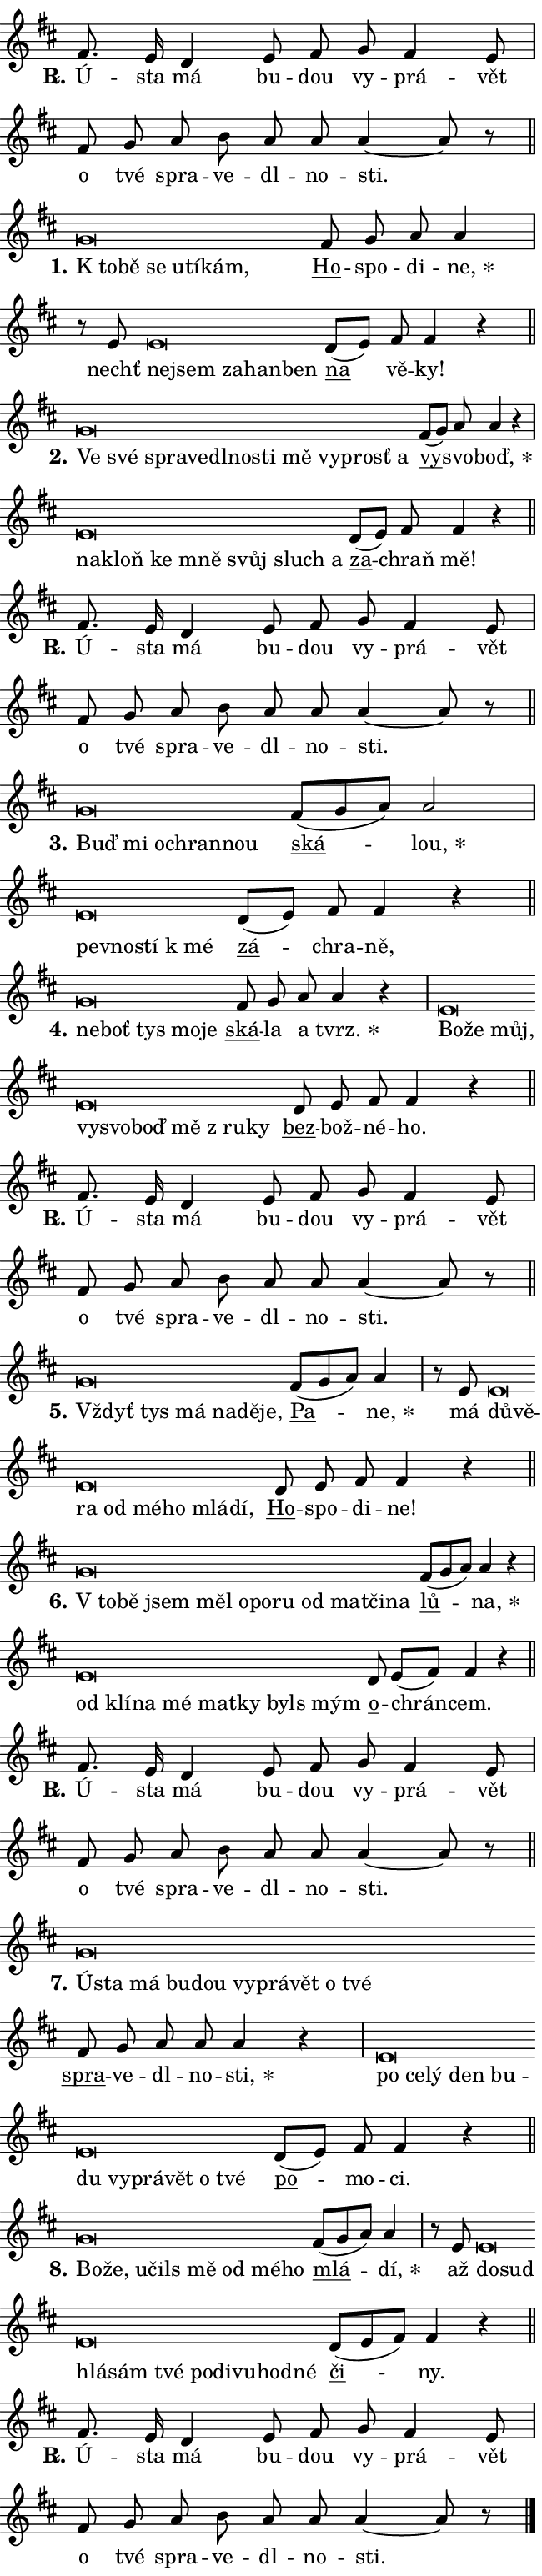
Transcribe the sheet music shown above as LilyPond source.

\version "2.24.0"
\header { tagline = "" }
\paper {
  indent = 0\cm
  top-margin = 0\cm
  right-margin = 0.13\cm % to fit lyric hyphens
  bottom-margin = 0\cm
  left-margin = 0\cm
  paper-width = 11\cm
  page-breaking = #ly:one-page-breaking
  system-system-spacing.basic-distance = #11
  score-system-spacing.basic-distance = #11
  ragged-last = ##f
}


%% Author: Thomas Morley
%% https://lists.gnu.org/archive/html/lilypond-user/2020-05/msg00002.html
#(define (line-position grob)
"Returns position of @var[grob} in current system:
   @code{'start}, if at first time-step
   @code{'end}, if at last time-step
   @code{'middle} otherwise
"
  (let* ((col (ly:item-get-column grob))
         (ln (ly:grob-object col 'left-neighbor))
         (rn (ly:grob-object col 'right-neighbor))
         (col-to-check-left (if (ly:grob? ln) ln col))
         (col-to-check-right (if (ly:grob? rn) rn col))
         (break-dir-left
           (and
             (ly:grob-property col-to-check-left 'non-musical #f)
             (ly:item-break-dir col-to-check-left)))
         (break-dir-right
           (and
             (ly:grob-property col-to-check-right 'non-musical #f)
             (ly:item-break-dir col-to-check-right))))
        (cond ((eqv? 1 break-dir-left) 'start)
              ((eqv? -1 break-dir-right) 'end)
              (else 'middle))))

#(define (tranparent-at-line-position vctor)
  (lambda (grob)
  "Relying on @code{line-position} select the relevant enry from @var{vctor}.
Used to determine transparency,"
    (case (line-position grob)
      ((end) (not (vector-ref vctor 0)))
      ((middle) (not (vector-ref vctor 1)))
      ((start) (not (vector-ref vctor 2))))))

noteHeadBreakVisibility =
#(define-music-function (break-visibility)(vector?)
"Makes @code{NoteHead}s transparent relying on @var{break-visibility}"
#{
  \override NoteHead.transparent =
    #(tranparent-at-line-position break-visibility)
#})

#(define delete-ledgers-for-transparent-note-heads
  (lambda (grob)
    "Reads whether a @code{NoteHead} is transparent.
If so this @code{NoteHead} is removed from @code{'note-heads} from
@var{grob}, which is supposed to be @code{LedgerLineSpanner}.
As a result ledgers are not printed for this @code{NoteHead}"
    (let* ((nhds-array (ly:grob-object grob 'note-heads))
           (nhds-list
             (if (ly:grob-array? nhds-array)
                 (ly:grob-array->list nhds-array)
                 '()))
           ;; Relies on the transparent-property being done before
           ;; Staff.LedgerLineSpanner.after-line-breaking is executed.
           ;; This is fragile ...
           (to-keep
             (remove
               (lambda (nhd)
                 (ly:grob-property nhd 'transparent #f))
               nhds-list)))
      ;; TODO find a better method to iterate over grob-arrays, similiar
      ;; to filter/remove etc for lists
      ;; For now rebuilt from scratch
      (set! (ly:grob-object grob 'note-heads)  '())
      (for-each
        (lambda (nhd)
          (ly:pointer-group-interface::add-grob grob 'note-heads nhd))
        to-keep))))

squashNotes = {
  \override NoteHead.X-extent = #'(-0.2 . 0.2)
  \override NoteHead.Y-extent = #'(-0.75 . 0)
  \override NoteHead.stencil =
    #(lambda (grob)
       (let ((pos (ly:grob-property grob 'staff-position)))
         (begin
           (if (< pos -7) (display "ERROR: Lower brevis then expected\n") (display ""))
           (if (<= pos -6) ly:text-interface::print ly:note-head::print))))
}
unSquashNotes = {
  \revert NoteHead.X-extent
  \revert NoteHead.Y-extent
  \revert NoteHead.stencil
}

hideNotes = \noteHeadBreakVisibility #begin-of-line-visible
unHideNotes = \noteHeadBreakVisibility #all-visible

% work-around for resetting accidentals
% https://lilypond.org/doc/v2.23/Documentation/notation/displaying-rhythms#unmetered-music
cadenzaMeasure = {
  \cadenzaOff
  \partial 1024 s1024
  \cadenzaOn
}

#(define-markup-command (accent layout props text) (markup?)
  "Underline accented syllable"
  (interpret-markup layout props
    #{\markup \override #'(offset . 4.3) \underline { #text }#}))

responsum = \markup \concat {
  "R" \hspace #-1.05 \path #0.1 #'((moveto 0 0.07) (lineto 0.9 0.8)) \hspace #0.05 "."
}

spaceSize = #0.6828661417322834 % exact space size for TeX Gyre Schola

\layout {
  \context {
    \Staff
    \remove "Time_signature_engraver"
    \override LedgerLineSpanner.after-line-breaking = #delete-ledgers-for-transparent-note-heads
  }
  \context {
    \Lyrics {
      \override LyricSpace.minimum-distance = \spaceSize
      \override LyricText.font-name = #"TeX Gyre Schola"
      \override LyricText.font-size = 1
      \override StanzaNumber.font-name = #"TeX Gyre Schola Bold"
      \override StanzaNumber.font-size = 1
    }
  }
  \context {
    \Score 
    \override NoteHead.text =
      #(lambda (grob) 
        (let ((pos (ly:grob-property grob 'staff-position)))
          #{\markup {
            \combine
              \halign #-0.55 \raise #(if (= pos -6) 0 0.5) \override #'(thickness . 2) \draw-line #'(3.2 . 0)
              \musicglyph "noteheads.sM1"
          }#}))
  }
}

% magnetic-lyrics.ily
%
%   written by
%     Jean Abou Samra <jean@abou-samra.fr>
%     Werner Lemberg <wl@gnu.org>
%
%   adapted by
%     Jiri Hon <jiri.hon@gmail.com>
%
% Version 2022-Apr-15

% https://www.mail-archive.com/lilypond-user@gnu.org/msg149350.html

#(define (Left_hyphen_pointer_engraver context)
   "Collect syllable-hyphen-syllable occurrences in lyrics and store
them in properties.  This engraver only looks to the left.  For
example, if the lyrics input is @code{foo -- bar}, it does the
following.

@itemize @bullet
@item
Set the @code{text} property of the @code{LyricHyphen} grob between
@q{foo} and @q{bar} to @code{foo}.

@item
Set the @code{left-hyphen} property of the @code{LyricText} grob with
text @q{foo} to the @code{LyricHyphen} grob between @q{foo} and
@q{bar}.
@end itemize

Use this auxiliary engraver in combination with the
@code{lyric-@/text::@/apply-@/magnetic-@/offset!} hook."
   (let ((hyphen #f)
         (text #f))
     (make-engraver
      (acknowledgers
       ((lyric-syllable-interface engraver grob source-engraver)
        (set! text grob)))
      (end-acknowledgers
       ((lyric-hyphen-interface engraver grob source-engraver)
        ;(when (not (grob::has-interface grob 'lyric-space-interface))
          (set! hyphen grob)));)
      ((stop-translation-timestep engraver)
       (when (and text hyphen)
         (ly:grob-set-object! text 'left-hyphen hyphen))
       (set! text #f)
       (set! hyphen #f)))))

#(define (lyric-text::apply-magnetic-offset! grob)
   "If the space between two syllables is less than the value in
property @code{LyricText@/.details@/.squash-threshold}, move the right
syllable to the left so that it gets concatenated with the left
syllable.

Use this function as a hook for
@code{LyricText@/.after-@/line-@/breaking} if the
@code{Left_@/hyphen_@/pointer_@/engraver} is active."
   (let ((hyphen (ly:grob-object grob 'left-hyphen #f)))
     (when hyphen
       (let ((left-text (ly:spanner-bound hyphen LEFT)))
         (when (grob::has-interface left-text 'lyric-syllable-interface)
           (let* ((common (ly:grob-common-refpoint grob left-text X))
                  (this-x-ext (ly:grob-extent grob common X))
                  (left-x-ext
                   (begin
                     ;; Trigger magnetism for left-text.
                     (ly:grob-property left-text 'after-line-breaking)
                     (ly:grob-extent left-text common X)))
                  ;; `delta` is the gap width between two syllables.
                  (delta (- (interval-start this-x-ext)
                            (interval-end left-x-ext)))
                  (details (ly:grob-property grob 'details))
                  (threshold (assoc-get 'squash-threshold details 0.2)))
             (when (< delta threshold)
               (let* (;; We have to manipulate the input text so that
                      ;; ligatures crossing syllable boundaries are not
                      ;; disabled.  For languages based on the Latin
                      ;; script this is essentially a beautification.
                      ;; However, for non-Western scripts it can be a
                      ;; necessity.
                      (lt (ly:grob-property left-text 'text))
                      (rt (ly:grob-property grob 'text))
                      (is-space (grob::has-interface hyphen 'lyric-space-interface))
                      (space (if is-space " " ""))
                      (extra-delta (if is-space spaceSize 0))
                      ;; Append new syllable.
                      (ltrt-space (if (and (string? lt) (string? rt))
                                (string-append lt space rt)
                                (make-concat-markup (list lt space rt))))
                      ;; Right-align `ltrt` to the right side.
                      (ltrt-space-markup (grob-interpret-markup
                               grob
                               (make-translate-markup
                                (cons (interval-length this-x-ext) 0)
                                (make-right-align-markup ltrt-space)))))
                 (begin
                   ;; Don't print `left-text`.
                   (ly:grob-set-property! left-text 'stencil #f)
                   ;; Set text and stencil (which holds all collected
                   ;; syllables so far) and shift it to the left.
                   (ly:grob-set-property! grob 'text ltrt-space)
                   (ly:grob-set-property! grob 'stencil ltrt-space-markup)
                   (ly:grob-translate-axis! grob (- (- delta extra-delta)) X))))))))))


#(define (lyric-hyphen::displace-bounds-first grob)
   ;; Make very sure this callback isn't triggered too early.
   (let ((left (ly:spanner-bound grob LEFT))
         (right (ly:spanner-bound grob RIGHT)))
     (ly:grob-property left 'after-line-breaking)
     (ly:grob-property right 'after-line-breaking)
     (ly:lyric-hyphen::print grob)))

squashThreshold = #0.4

\layout {
  \context {
    \Lyrics
    \consists #Left_hyphen_pointer_engraver
    \override LyricText.after-line-breaking =
      #lyric-text::apply-magnetic-offset!
    \override LyricHyphen.stencil = #lyric-hyphen::displace-bounds-first
    \override LyricText.details.squash-threshold = \squashThreshold
    \override LyricHyphen.minimum-distance = 0
    \override LyricHyphen.minimum-length = \squashThreshold
  }
}

squashText = \override LyricText.details.squash-threshold = 9999
unSquashText = \override LyricText.details.squash-threshold = \squashThreshold

leftText = \override LyricText.self-alignment-X = #LEFT
unLeftText = \revert LyricText.self-alignment-X

starOffset = #(lambda (grob) 
                (let ((x_offset (ly:self-alignment-interface::aligned-on-x-parent grob)))
                  (if (= x_offset 0) 0 (+ x_offset 1.2))))

star = #(define-music-function (syllable)(string?)
"Append star separator at the end of a syllable"
#{
  \once \override LyricText.X-offset = #starOffset
  \lyricmode { \markup {
    #syllable
    \override #'((font-name . "TeX Gyre Schola Bold")) \hspace #0.2 \lower #0.65 \larger "*"
  } }
#})

starAccent = #(define-music-function (syllable)(string?)
"Append star separator at the end of a syllable and make accent"
#{
  \once \override LyricText.X-offset = #starOffset
  \lyricmode { \markup {
    \accent #syllable
    \override #'((font-name . "TeX Gyre Schola Bold")) \hspace #0.2 \lower #0.65 \larger "*"
  } }
#})

breath = #(define-music-function (syllable)(string?)
"Append breathing indicator at the end of a syllable"
#{
  \lyricmode { \markup { #syllable "+" } }
#})

optionalBreath = #(define-music-function (syllable)(string?)
"Append optional breathing indicator at the end of a syllable"
#{
  \lyricmode { \markup { #syllable "(+)" } }
#})


\score {
    <<
        \new Voice = "melody" { \cadenzaOn \key d \major \relative { fis'8. e16 d4 \bar "" e8 fis \bar "" g fis4 e8 \cadenzaMeasure \bar "|" fis g \bar "" a b \bar "" a a a4~ a8 r \cadenzaMeasure \bar "||" \break } }
        \new Lyrics \lyricsto "melody" { \lyricmode { \set stanza = \responsum
Ú -- sta má bu -- dou vy -- prá -- vět o tvé spra -- ve -- dl -- no -- sti. } }
    >>
    \layout {}
}

\score {
    <<
        \new Voice = "melody" { \cadenzaOn \key d \major \relative { \squashNotes g'\breve*1/16 \hideNotes \breve*1/16 \bar "" \breve*1/16 \bar "" \breve*1/16 \bar "" \breve*1/16 \breve*1/16 \bar "" \unHideNotes \unSquashNotes \bar "" fis8 g a a4 \cadenzaMeasure \bar "|" r8 e8 \squashNotes e\breve*1/16 \hideNotes \breve*1/16 \bar "" \breve*1/16 \bar "" \breve*1/16 \breve*1/16 \bar "" \unHideNotes \unSquashNotes \bar "" d8[( e)] fis fis4 r \cadenzaMeasure \bar "||" \break } }
        \new Lyrics \lyricsto "melody" { \lyricmode { \set stanza = "1."
\leftText "K to" -- \squashText bě se u -- tí -- kám, \unLeftText \unSquashText \markup \accent Ho -- spo -- di -- \star ne, nechť \leftText nej -- \squashText sem za -- han -- ben \unLeftText \unSquashText \markup \accent na vě -- ky! } }
    >>
    \layout {}
}

\score {
    <<
        \new Voice = "melody" { \cadenzaOn \key d \major \relative { \squashNotes g'\breve*1/16 \hideNotes \breve*1/16 \bar "" \breve*1/16 \bar "" \breve*1/16 \bar "" \breve*1/16 \bar "" \breve*1/16 \bar "" \breve*1/16 \bar "" \breve*1/16 \bar "" \breve*1/16 \bar "" \breve*1/16 \breve*1/16 \bar "" \unHideNotes \unSquashNotes \bar "" fis8[( g)] a a4 r4 \cadenzaMeasure \bar "|" \squashNotes e\breve*1/16 \hideNotes \breve*1/16 \bar "" \breve*1/16 \bar "" \breve*1/16 \bar "" \breve*1/16 \bar "" \breve*1/16 \breve*1/16 \bar "" \unHideNotes \unSquashNotes \bar "" d8[( e)] fis fis4 r \cadenzaMeasure \bar "||" \break } }
        \new Lyrics \lyricsto "melody" { \lyricmode { \set stanza = "2."
\leftText Ve \squashText své spra -- ve -- dl -- no -- sti mě vy -- prosť a \unLeftText \unSquashText \markup \accent vy -- svo -- \star boď, \leftText na -- \squashText kloň ke mně svůj sluch a \unLeftText \unSquashText \markup \accent za -- chraň mě! } }
    >>
    \layout {}
}

\score {
    <<
        \new Voice = "melody" { \cadenzaOn \key d \major \relative { fis'8. e16 d4 \bar "" e8 fis \bar "" g fis4 e8 \cadenzaMeasure \bar "|" fis g \bar "" a b \bar "" a a a4~ a8 r \cadenzaMeasure \bar "||" \break } }
        \new Lyrics \lyricsto "melody" { \lyricmode { \set stanza = \responsum
Ú -- sta má bu -- dou vy -- prá -- vět o tvé spra -- ve -- dl -- no -- sti. } }
    >>
    \layout {}
}

\score {
    <<
        \new Voice = "melody" { \cadenzaOn \key d \major \relative { \squashNotes g'\breve*1/16 \hideNotes \breve*1/16 \bar "" \breve*1/16 \bar "" \breve*1/16 \breve*1/16 \bar "" \unHideNotes \unSquashNotes \bar "" fis8[( g a)] a2 \cadenzaMeasure \bar "|" \squashNotes e\breve*1/16 \hideNotes \breve*1/16 \bar "" \breve*1/16 \breve*1/16 \bar "" \unHideNotes \unSquashNotes \bar "" d8[( e)] fis fis4 r \cadenzaMeasure \bar "||" \break } }
        \new Lyrics \lyricsto "melody" { \lyricmode { \set stanza = "3."
\leftText Buď \squashText mi o -- chran -- nou \unLeftText \unSquashText \markup \accent ská -- \star lou, \leftText pev -- \squashText no -- stí "k mé" \unLeftText \unSquashText \markup \accent zá -- chra -- ně, } }
    >>
    \layout {}
}

\score {
    <<
        \new Voice = "melody" { \cadenzaOn \key d \major \relative { \squashNotes g'\breve*1/16 \hideNotes \breve*1/16 \bar "" \breve*1/16 \bar "" \breve*1/16 \breve*1/16 \bar "" \unHideNotes \unSquashNotes \bar "" fis8 g a a4 r \cadenzaMeasure \bar "|" \squashNotes e\breve*1/16 \hideNotes \breve*1/16 \bar "" \breve*1/16 \bar "" \breve*1/16 \bar "" \breve*1/16 \bar "" \breve*1/16 \bar "" \breve*1/16 \bar "" \breve*1/16 \breve*1/16 \bar "" \unHideNotes \unSquashNotes \bar "" d8 e fis fis4 r \cadenzaMeasure \bar "||" \break } }
        \new Lyrics \lyricsto "melody" { \lyricmode { \set stanza = "4."
\leftText ne -- \squashText boť tys mo -- je \unLeftText \unSquashText \markup \accent ská -- la a \star tvrz. \leftText Bo -- \squashText že můj, vy -- svo -- boď mě "z ru" -- ky \unLeftText \unSquashText \markup \accent bez -- bož -- né -- ho. } }
    >>
    \layout {}
}

\score {
    <<
        \new Voice = "melody" { \cadenzaOn \key d \major \relative { fis'8. e16 d4 \bar "" e8 fis \bar "" g fis4 e8 \cadenzaMeasure \bar "|" fis g \bar "" a b \bar "" a a a4~ a8 r \cadenzaMeasure \bar "||" \break } }
        \new Lyrics \lyricsto "melody" { \lyricmode { \set stanza = \responsum
Ú -- sta má bu -- dou vy -- prá -- vět o tvé spra -- ve -- dl -- no -- sti. } }
    >>
    \layout {}
}

\score {
    <<
        \new Voice = "melody" { \cadenzaOn \key d \major \relative { \squashNotes g'\breve*1/16 \hideNotes \breve*1/16 \bar "" \breve*1/16 \bar "" \breve*1/16 \bar "" \breve*1/16 \breve*1/16 \bar "" \unHideNotes \unSquashNotes \bar "" fis8[( g a)] a4 \cadenzaMeasure \bar "|" r8 e \squashNotes e\breve*1/16 \hideNotes \breve*1/16 \bar "" \breve*1/16 \bar "" \breve*1/16 \bar "" \breve*1/16 \bar "" \breve*1/16 \bar "" \breve*1/16 \breve*1/16 \bar "" \unHideNotes \unSquashNotes \bar "" d8 e fis fis4 r \cadenzaMeasure \bar "||" \break } }
        \new Lyrics \lyricsto "melody" { \lyricmode { \set stanza = "5."
\leftText Vždyť \squashText tys má na -- dě -- je, \unLeftText \unSquashText \markup \accent Pa -- \star ne, má \leftText dů -- \squashText vě -- ra od mé -- ho mlá -- dí, \unLeftText \unSquashText \markup \accent Ho -- spo -- di -- ne! } }
    >>
    \layout {}
}

\score {
    <<
        \new Voice = "melody" { \cadenzaOn \key d \major \relative { \squashNotes g'\breve*1/16 \hideNotes \breve*1/16 \bar "" \breve*1/16 \bar "" \breve*1/16 \bar "" \breve*1/16 \bar "" \breve*1/16 \bar "" \breve*1/16 \bar "" \breve*1/16 \bar "" \breve*1/16 \bar "" \breve*1/16 \breve*1/16 \bar "" \unHideNotes \unSquashNotes \bar "" fis8[( g a)] a4 r \cadenzaMeasure \bar "|" \squashNotes e\breve*1/16 \hideNotes \breve*1/16 \bar "" \breve*1/16 \bar "" \breve*1/16 \bar "" \breve*1/16 \bar "" \breve*1/16 \bar "" \breve*1/16 \breve*1/16 \bar "" \unHideNotes \unSquashNotes \bar "" d8 e[( fis)] fis4 r \cadenzaMeasure \bar "||" \break } }
        \new Lyrics \lyricsto "melody" { \lyricmode { \set stanza = "6."
\leftText "V to" -- \squashText bě jsem měl o -- po -- ru od mat -- či -- na \unLeftText \unSquashText \markup \accent lů -- \star na, \leftText od \squashText klí -- na mé mat -- ky byls mým \unLeftText \unSquashText \markup \accent o -- chrán -- cem. } }
    >>
    \layout {}
}

\score {
    <<
        \new Voice = "melody" { \cadenzaOn \key d \major \relative { fis'8. e16 d4 \bar "" e8 fis \bar "" g fis4 e8 \cadenzaMeasure \bar "|" fis g \bar "" a b \bar "" a a a4~ a8 r \cadenzaMeasure \bar "||" \break } }
        \new Lyrics \lyricsto "melody" { \lyricmode { \set stanza = \responsum
Ú -- sta má bu -- dou vy -- prá -- vět o tvé spra -- ve -- dl -- no -- sti. } }
    >>
    \layout {}
}

\score {
    <<
        \new Voice = "melody" { \cadenzaOn \key d \major \relative { \squashNotes g'\breve*1/16 \hideNotes \breve*1/16 \bar "" \breve*1/16 \bar "" \breve*1/16 \bar "" \breve*1/16 \bar "" \breve*1/16 \bar "" \breve*1/16 \bar "" \breve*1/16 \bar "" \breve*1/16 \breve*1/16 \bar "" \unHideNotes \unSquashNotes \bar "" fis8 g a a a4 r4 \cadenzaMeasure \bar "|" \squashNotes e\breve*1/16 \hideNotes \breve*1/16 \bar "" \breve*1/16 \bar "" \breve*1/16 \bar "" \breve*1/16 \bar "" \breve*1/16 \bar "" \breve*1/16 \bar "" \breve*1/16 \bar "" \breve*1/16 \bar "" \breve*1/16 \breve*1/16 \bar "" \unHideNotes \unSquashNotes \bar "" d8[( e)] fis fis4 r \cadenzaMeasure \bar "||" \break } }
        \new Lyrics \lyricsto "melody" { \lyricmode { \set stanza = "7."
\leftText Ú -- \squashText sta má bu -- dou vy -- prá -- vět o tvé \unLeftText \unSquashText \markup \accent spra -- ve -- dl -- no -- \star sti, \leftText po \squashText ce -- lý den bu -- du vy -- prá -- vět o tvé \unLeftText \unSquashText \markup \accent po -- mo -- ci. } }
    >>
    \layout {}
}

\score {
    <<
        \new Voice = "melody" { \cadenzaOn \key d \major \relative { \squashNotes g'\breve*1/16 \hideNotes \breve*1/16 \bar "" \breve*1/16 \bar "" \breve*1/16 \bar "" \breve*1/16 \bar "" \breve*1/16 \bar "" \breve*1/16 \breve*1/16 \bar "" \unHideNotes \unSquashNotes \bar "" fis8[( g a)] a4 \cadenzaMeasure \bar "|" r8 e \squashNotes e\breve*1/16 \hideNotes \breve*1/16 \bar "" \breve*1/16 \bar "" \breve*1/16 \bar "" \breve*1/16 \bar "" \breve*1/16 \bar "" \breve*1/16 \bar "" \breve*1/16 \bar "" \breve*1/16 \breve*1/16 \bar "" \unHideNotes \unSquashNotes \bar "" d8[( e fis)] fis4 r \cadenzaMeasure \bar "||" \break } }
        \new Lyrics \lyricsto "melody" { \lyricmode { \set stanza = "8."
\leftText Bo -- \squashText že, u -- čils mě od mé -- ho \unLeftText \unSquashText \markup \accent mlá -- \star dí, až \leftText do -- \squashText sud hlá -- sám tvé po -- di -- vu -- hod -- né \unLeftText \unSquashText \markup \accent či -- ny. } }
    >>
    \layout {}
}

\score {
    <<
        \new Voice = "melody" { \cadenzaOn \key d \major \relative { fis'8. e16 d4 \bar "" e8 fis \bar "" g fis4 e8 \cadenzaMeasure \bar "|" fis g \bar "" a b \bar "" a a a4~ a8 r \cadenzaMeasure \bar "||" \break } \bar "|." }
        \new Lyrics \lyricsto "melody" { \lyricmode { \set stanza = \responsum
Ú -- sta má bu -- dou vy -- prá -- vět o tvé spra -- ve -- dl -- no -- sti. } }
    >>
    \layout {}
}
